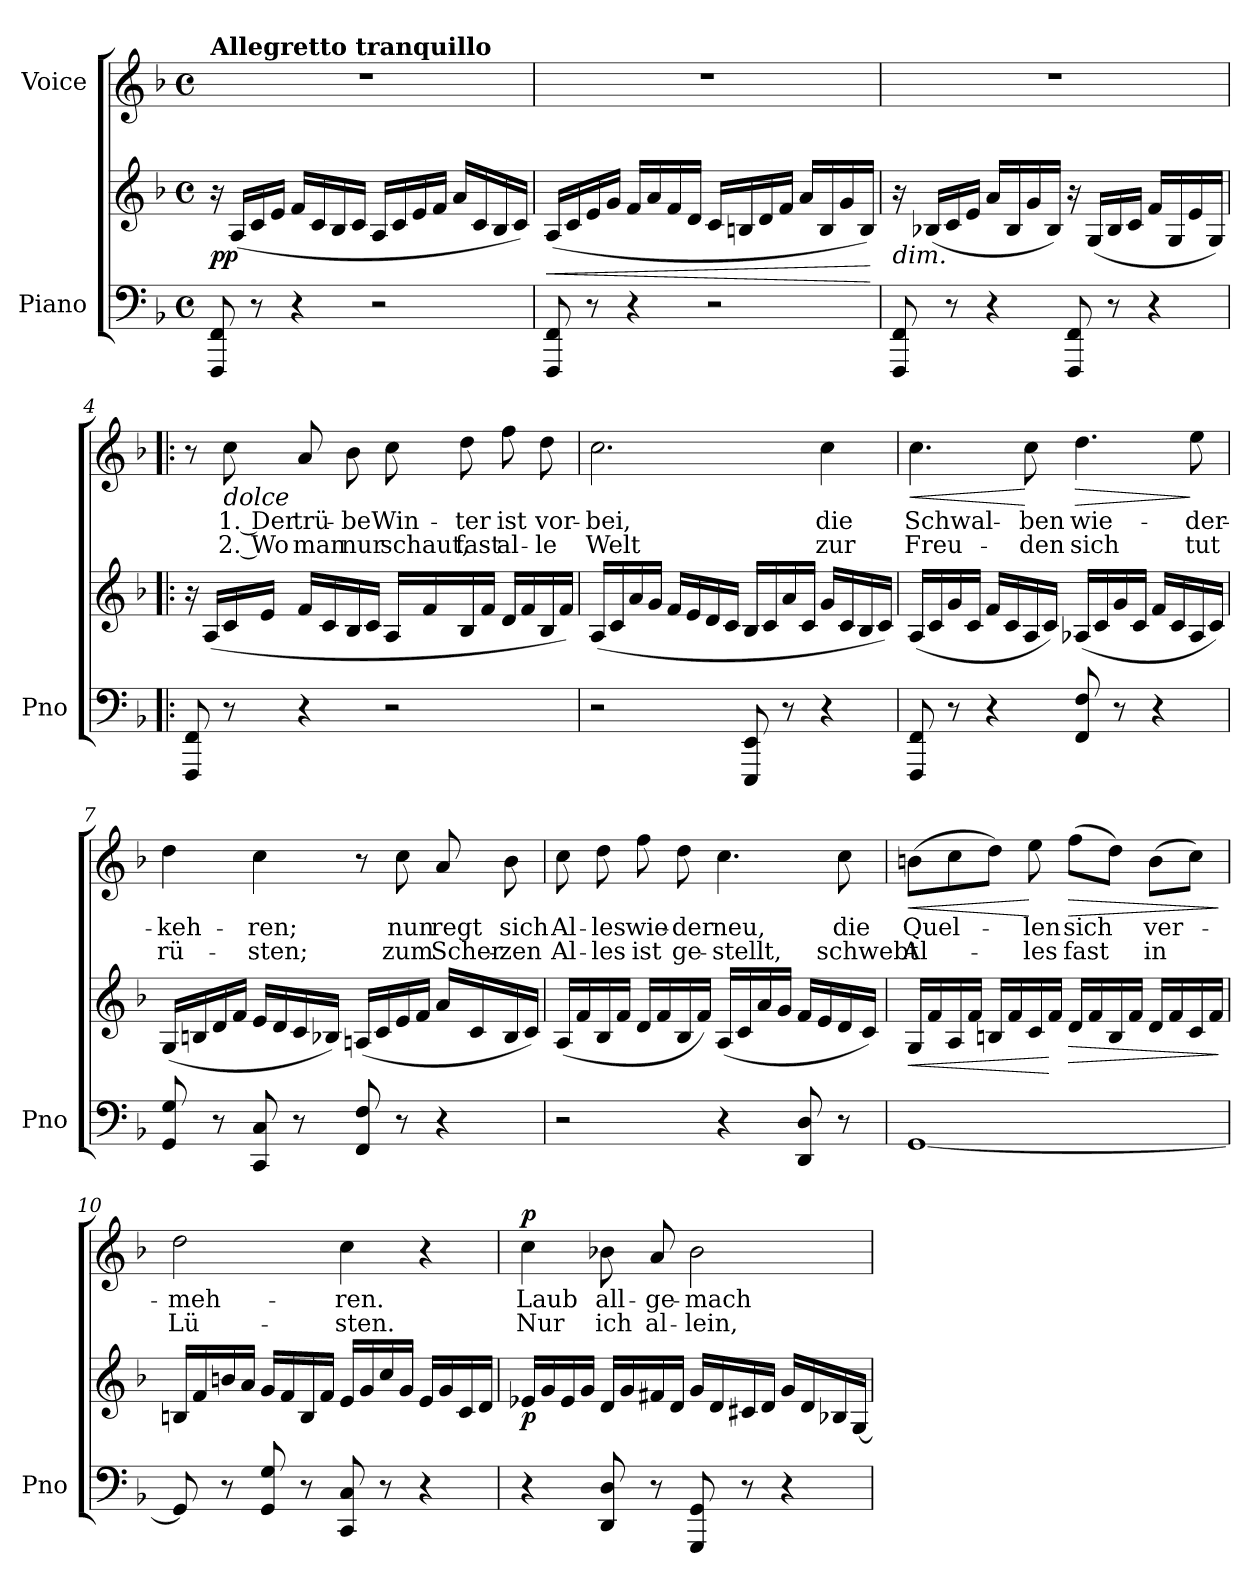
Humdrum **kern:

**kern	**kern	**dynam	**kern	**text	**text	**dynam
*part2	*part2	*part2	*part1	*part1	*part1	*part1
*staff3	*staff2	*staff2/3	*staff1	*staff1	*staff1	*staff1
*I"Piano	*	*	*I"Voice	*	*	*
*I'Pno	*	*	*	*	*	*
*clefF4	*clefG2	*	*clefG2	*	*	*
*k[b-]	*k[b-]	*	*k[b-]	*	*	*
*M4/4	*M4/4	*	*M4/4	*	*	*
*met(c)	*met(c)	*	*met(c)	*	*	*
=1	=1	=1	=1	=1	=1	=1
!	!	!	!LO:TX:a:B:t=Allegretto tranquillo	!	!	!
!	!	!LO:DY:b	!	!	!	!
8FFF/ 8FF/	16r	pp	1r	.	.	.
.	(16A/LL	.	.	.	.	.
8r	16c/	.	.	.	.	.
.	16e/JJ	.	.	.	.	.
4r	16f/LL	.	.	.	.	.
.	16c/	.	.	.	.	.
.	16B-/	.	.	.	.	.
.	16c/JJ	.	.	.	.	.
2r	16A/LL	.	.	.	.	.
.	16c/	.	.	.	.	.
.	16e/	.	.	.	.	.
.	16f/JJ	.	.	.	.	.
.	16a/LL	.	.	.	.	.
.	16c/	.	.	.	.	.
.	16B-/	.	.	.	.	.
.	16c/JJ)	.	.	.	.	.
=2	=2	=2	=2	=2	=2	=2
!	!	!LO:HP:b	!	!	!	!
8FFF/ 8FF/	(16A/LL	<	1r	.	.	.
.	16c/	.	.	.	.	.
8r	16e/	.	.	.	.	.
.	16g/JJ	.	.	.	.	.
4r	16f/LL	.	.	.	.	.
.	16a/	.	.	.	.	.
.	16f/	.	.	.	.	.
.	16d/JJ	.	.	.	.	.
2r	16c/LL	.	.	.	.	.
.	16Bn/	.	.	.	.	.
.	16d/	.	.	.	.	.
.	16f/JJ	.	.	.	.	.
.	16a/LL	.	.	.	.	.
.	16B/	.	.	.	.	.
.	16g/	.	.	.	.	.
.	16B/JJ)	.	.	.	.	.
.	.	[	.	.	.	.
!!LO:LB:g=z
=3	=3	=3	=3	=3	=3	=3
!	!LO:TX:b:i:t=dim.	!	!	!	!	!
8FFF/ 8FF/	16r	.	1r	.	.	.
.	(16B-X/LL	.	.	.	.	.
8r	16c/	.	.	.	.	.
.	16e/JJ	.	.	.	.	.
4r	16a/LL	.	.	.	.	.
.	16B-/	.	.	.	.	.
.	16g/	.	.	.	.	.
.	16B-/JJ)	.	.	.	.	.
8FFF/ 8FF/	16r	.	.	.	.	.
.	(16G/LL	.	.	.	.	.
8r	16B-/	.	.	.	.	.
.	16c/JJ	.	.	.	.	.
4r	16f/LL	.	.	.	.	.
.	16G/	.	.	.	.	.
.	16e/	.	.	.	.	.
.	16G/JJ)	.	.	.	.	.
!!LO:LB:g=z
=4!|:	=4!|:	=4!|:	=4!|:	=4!|:	=4!|:	=4!|:
8FFF/ 8FF/	16r	.	8r	.	.	.
.	(16A/LL	.	.	.	.	.
!	!	!	!LO:TX:b:i:t=dolce	!	!	!
!	!	!	!	!LO:LY:b	!LO:LY:b	!
8r	16c/	.	8cc\	1. Der	2. Wo	.
.	16e/JJ	.	.	.	.	.
!	!	!	!	!LO:LY:b	!LO:LY:b	!
4r	16f/LL	.	8a/	trü-	man	.
.	16c/	.	.	.	.	.
!	!	!	!	!LO:LY:b	!LO:LY:b	!
.	16B-/	.	8b-\	-be	nur	.
.	16c/JJ	.	.	.	.	.
!	!	!	!	!LO:LY:b	!LO:LY:b	!
2r	16A/LL	.	8cc\	Win-	schaut,	.
.	16f/	.	.	.	.	.
!	!	!	!	!LO:LY:b	!LO:LY:b	!
.	16B-/	.	8dd\	-ter	fast	.
.	16f/JJ	.	.	.	.	.
!	!	!	!	!LO:LY:b	!LO:LY:b	!
.	16d/LL	.	8ff\	ist	al-	.
.	16f/	.	.	.	.	.
!	!	!	!	!LO:LY:b	!LO:LY:b	!
.	16B-/	.	8dd\	vor-	-le	.
.	16f/JJ)	.	.	.	.	.
=5	=5	=5	=5	=5	=5	=5
!	!	!	!	!LO:LY:b	!LO:LY:b	!
2r	(16A/LL	.	2.cc\	-bei,	Welt	.
.	16c/	.	.	.	.	.
.	16a/	.	.	.	.	.
.	16g/JJ	.	.	.	.	.
.	16f/LL	.	.	.	.	.
.	16e/	.	.	.	.	.
.	16d/	.	.	.	.	.
.	16c/JJ	.	.	.	.	.
8EEE/ 8EE/	16B-/LL	.	.	.	.	.
.	16c/	.	.	.	.	.
8r	16a/	.	.	.	.	.
.	16c/JJ	.	.	.	.	.
!	!	!	!	!LO:LY:b	!LO:LY:b	!
4r	16g/LL	.	4cc\	die	zur	.
.	16c/	.	.	.	.	.
.	16B-/	.	.	.	.	.
.	16c/JJ)	.	.	.	.	.
!!LO:LB:g=z
=6	=6	=6	=6	=6	=6	=6
!	!	!	!	!LO:LY:b	!LO:LY:b	!LO:HP:b
8FFF/ 8FF/	(16A/LL	.	4.cc\	Schwal-	Freu-	<
.	16c/	.	.	.	.	.
8r	16g/	.	.	.	.	.
.	16c/JJ	.	.	.	.	.
4r	16f/LL	.	.	.	.	.
.	16c/	.	.	.	.	.
!	!	!	!	!LO:LY:b	!LO:LY:b	!
.	16A/	.	8cc\	-ben	-den	[
.	16c/JJ)	.	.	.	.	.
!	!	!	!	!LO:LY:b	!LO:LY:b	!LO:HP:b
8FF/ 8F/	(16A-X/LL	.	4.dd\	wie-	sich	>
.	16c/	.	.	.	.	.
8r	16g/	.	.	.	.	.
.	16c/JJ	.	.	.	.	.
4r	16f/LL	.	.	.	.	.
.	16c/	.	.	.	.	.
!	!	!	!	!LO:LY:b	!LO:LY:b	!
.	16A-/	.	8ee\	-der-	tut	]
.	16c/JJ)	.	.	.	.	.
!!LO:LB:g=z
=7	=7	=7	=7	=7	=7	=7
!	!	!	!	!LO:LY:b	!LO:LY:b	!
8GG/ 8G/	(16G/LL	.	4dd\	-keh-	rü-	.
.	16Bn/	.	.	.	.	.
8r	16d/	.	.	.	.	.
.	16f/JJ	.	.	.	.	.
!	!	!	!	!LO:LY:b	!LO:LY:b	!
8CC/ 8C/	16e/LL	.	4cc\	-ren;	-sten;	.
.	16d/	.	.	.	.	.
8r	16c/	.	.	.	.	.
.	16B-X/JJ)	.	.	.	.	.
8FF/ 8F/	(16An/LL	.	8r	.	.	.
.	16c/	.	.	.	.	.
!	!	!	!	!LO:LY:b	!LO:LY:b	!
8r	16e/	.	8cc\	nun	zum	.
.	16f/JJ	.	.	.	.	.
!	!	!	!	!LO:LY:b	!LO:LY:b	!
4r	16a/LL	.	8a/	regt	Scher-	.
.	16c/	.	.	.	.	.
!	!	!	!	!LO:LY:b	!LO:LY:b	!
.	16B-/	.	8b-\	sich	-zen	.
.	16c/JJ)	.	.	.	.	.
=8	=8	=8	=8	=8	=8	=8
!	!	!	!	!LO:LY:b	!LO:LY:b	!
2r	(16A/LL	.	8cc\	Al-	Al-	.
.	16f/	.	.	.	.	.
!	!	!	!	!LO:LY:b	!LO:LY:b	!
.	16B-/	.	8dd\	-les	-les	.
.	16f/JJ	.	.	.	.	.
!	!	!	!	!LO:LY:b	!LO:LY:b	!
.	16d/LL	.	8ff\	wie-	ist	.
.	16f/	.	.	.	.	.
!	!	!	!	!LO:LY:b	!LO:LY:b	!
.	16B-/	.	8dd\	-der	ge-	.
.	16f/JJ)	.	.	.	.	.
!	!	!	!	!LO:LY:b	!LO:LY:b	!
4r	(16A/LL	.	4.cc\	neu,	-stellt,	.
.	16c/	.	.	.	.	.
.	16a/	.	.	.	.	.
.	16g/JJ	.	.	.	.	.
8DD/ 8D/	16f/LL	.	.	.	.	.
.	16e/	.	.	.	.	.
!	!	!	!	!LO:LY:b	!LO:LY:b	!
8r	16d/	.	8cc\	die	schwebt	.
.	16c/JJ)	.	.	.	.	.
!!LO:LB:g=z
=9	=9	=9	=9	=9	=9	=9
!	!	!LO:HP:b	!	!LO:LY:b	!LO:LY:b	!LO:HP:b
[1GG	16G/LL	<	(8bn\L	Quel-	Al-	<
.	16f/	.	.	.	.	.
.	16A/	.	8cc\	.	.	.
.	16f/JJ	.	.	.	.	.
.	16Bn/LL	.	8dd\J)	.	.	.
.	16f/	.	.	.	.	.
!	!	!	!	!LO:LY:b	!LO:LY:b	!
.	16c/	.	8ee\	-len	-les	[
.	16f/JJ	[	.	.	.	.
!	!	!LO:HP:b	!	!LO:LY:b	!LO:LY:b	!LO:HP:b
.	16d/LL	>	(8ff\L	sich	fast	>
.	16f/	.	.	.	.	.
.	16B/	.	8dd\J)	.	.	.
.	16f/JJ	.	.	.	.	.
!	!	!	!	!LO:LY:b	!LO:LY:b	!
.	16d/LL	.	(8b\L	ver-	in	.
.	16f/	.	.	.	.	.
.	16c/	.	8cc\J)	.	.	.
.	16f/JJ	.	.	.	.	.
.	.	]	.	.	.	]
!!LO:PB:g=z
=10	=10	=10	=10	=10	=10	=10
!	!	!	!	!LO:LY:b	!LO:LY:b	!
8GG/]	16Bn/LL	.	2dd\	-meh-	Lü-	.
.	16f/	.	.	.	.	.
8r	16bn/	.	.	.	.	.
.	16a/JJ	.	.	.	.	.
8GG/ 8G/	16g/LL	.	.	.	.	.
.	16f/	.	.	.	.	.
8r	16B/	.	.	.	.	.
.	16f/JJ	.	.	.	.	.
!	!	!	!	!LO:LY:b	!LO:LY:b	!
8CC/ 8C/	16e/LL	.	4cc\	-ren.	-sten.	.
.	16g/	.	.	.	.	.
8r	16cc/	.	.	.	.	.
.	16g/JJ	.	.	.	.	.
4r	16e/LL	.	4r	.	.	.
.	16g/	.	.	.	.	.
.	16c/	.	.	.	.	.
.	16d/JJ	.	.	.	.	.
=11	=11	=11	=11	=11	=11	=11
!	!	!LO:DY:b	!	!LO:LY:b	!LO:LY:b	!LO:DY:a
4r	16e-X/LL	p	4cc\	Laub	Nur	p
.	16g/	.	.	.	.	.
.	16e-/	.	.	.	.	.
.	16g/JJ	.	.	.	.	.
!	!	!	!	!LO:LY:b	!LO:LY:b	!
8DD/ 8D/	16d/LL	.	8b-X\	all-	ich	.
.	16g/	.	.	.	.	.
!	!	!	!	!LO:LY:b	!LO:LY:b	!
8r	16f#X/	.	8a/	-ge-	al-	.
.	16d/JJ	.	.	.	.	.
!	!	!	!	!LO:LY:b	!LO:LY:b	!
8GGG/ 8GG/	16g/LL	.	2b-\	-mach	-lein,	.
.	16d/	.	.	.	.	.
8r	16c#X/	.	.	.	.	.
.	16d/JJ	.	.	.	.	.
4r	16g/LL	.	.	.	.	.
.	16d/	.	.	.	.	.
.	16B-X/	.	.	.	.	.
.	[16G/JJ	.	.	.	.	.
=	=	=	=	=	=	=
*-	*-	*-	*-	*-	*-	*-
